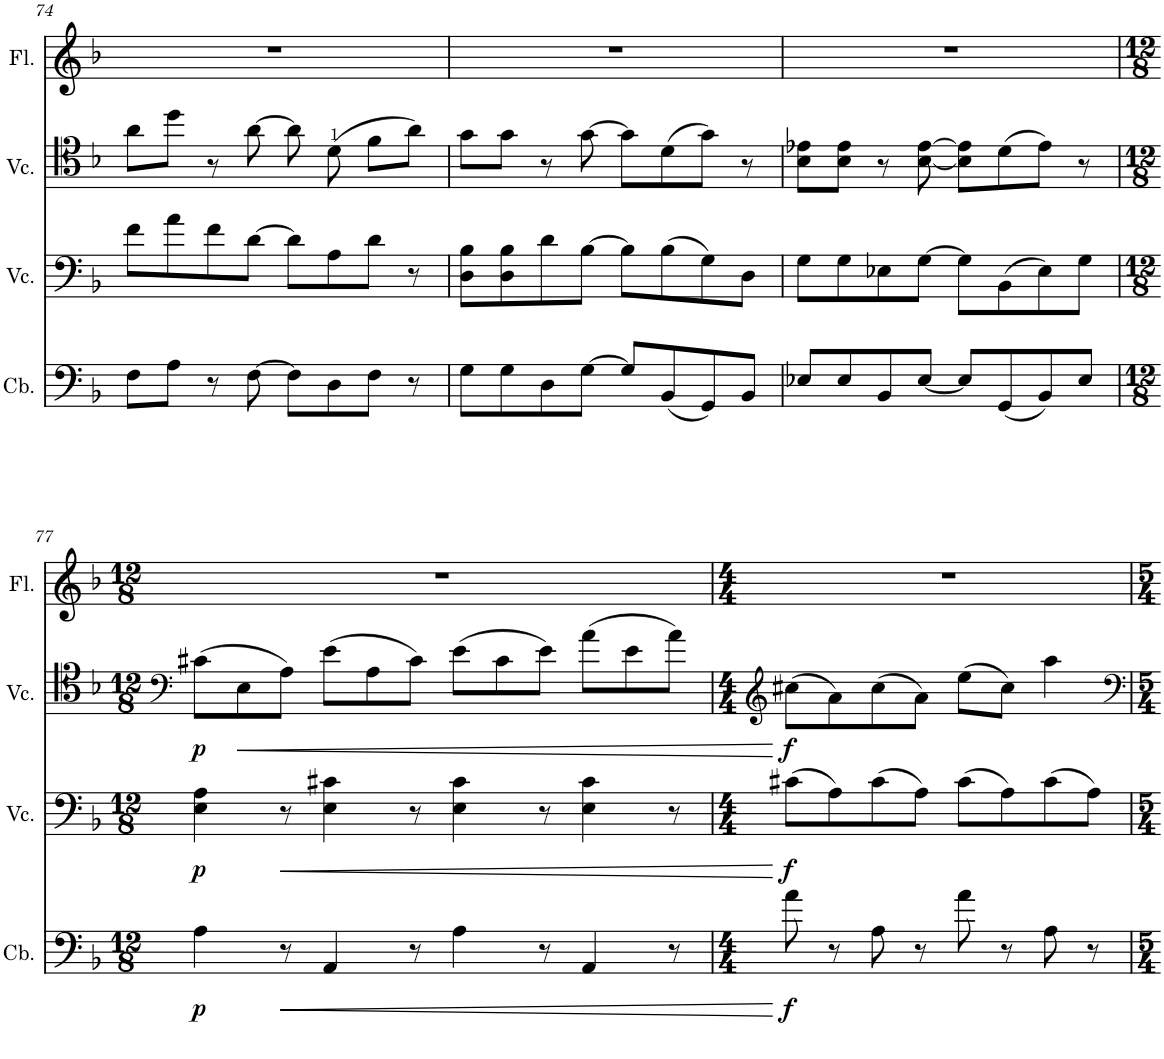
**kern	**dynam	**kern	**dynam	**kern	**dynam	**kern
*part4	*part4	*part3	*part3	*part2	*part2	*part1
*staff4	*staff4	*staff3	*staff3	*staff2	*staff2	*staff1
*I"Contrabass	*	*I"Violoncello	*	*I"Violoncello	*	*I"Flute
*I'Cb.	*	*I'Vc.	*	*I'Vc.	*	*I'Fl.
!!LO:PB:g=z
*clefF4	*	*clefF4	*	*clefC4	*	*clefG2
*Trd7c12	*	*	*	*	*	*
*k[b-]	*	*k[b-]	*	*k[b-]	*	*k[b-]
*M4/4	*	*M4/4	*	*M4/4	*	*M4/4
=74	=74	=74	=74	=74	=74	=74
8F\L	.	8f\L	.	8a\L	.	1r
8A\J	.	8a\	.	8dd\J	.	.
8r	.	8f\	.	8r	.	.
[8F\	.	[8d\J	.	[8a\	.	.
8F\L]	.	8d\L]	.	8a\]	.	.
8D\	.	8A\	.	(8d\	.	.
8F\J	.	8d\J	.	8f\L	.	.
8r	.	8r	.	8a\J)	.	.
=75	=75	=75	=75	=75	=75	=75
8G\L	.	8D\ 8B-\L	.	8g\L	.	1r
8G\	.	8D\ 8B-\	.	8g\J	.	.
8D\	.	8d\	.	8r	.	.
[8G\J	.	[8B-\J	.	[8g\	.	.
8G/L]	.	8B-\L]	.	8g\L]	.	.
(8BB-/	.	(8B-\	.	(8d\	.	.
8GG/)	.	8G\)	.	8g\J)	.	.
8BB-/J	.	8D\J	.	8r	.	.
=76	=76	=76	=76	=76	=76	=76
8E-X/L	.	8G\L	.	8B-\ 8e-X\L	.	1r
8E-/	.	8G\	.	8B-\ 8e-\J	.	.
8BB-/	.	8E-X\	.	8r	.	.
[8E-/J	.	[8G\J	.	[8B-\ [8e-\	.	.
8E-/L]	.	8G\L]	.	8B-\] 8e-\]L	.	.
(8GG/	.	(8BB-\	.	(8d\	.	.
8BB-/)	.	8E-\)	.	8e-\J)	.	.
8E-/J	.	8G\J	.	8r	.	.
!!LO:LB:g=z
=77	=77	=77	=77	=77	=77	=77
*	*	*	*	*clefF4	*	*
*M12/8	*	*M12/8	*	*M12/8	*	*M12/8
!	!LO:DY:b	!	!LO:DY:b	!	!LO:DY:b	!
4A\	p	4E\ 4A\	p	(8c#X\L	p	1.r
!	!	!	!	!	!LO:HP:b	!
.	.	.	.	8E\	<	.
!	!LO:HP:b	!	!LO:HP:b	!	!	!
8r	<	8r	<	8A\J)	.	.
4AA/	.	4E\ 4c#X\	.	(8e\L	.	.
.	.	.	.	8A\	.	.
8r	.	8r	.	8c#\J)	.	.
4A\	.	4E\ 4c#\	.	(8e\L	.	.
.	.	.	.	8c#\	.	.
8r	.	8r	.	8e\J)	.	.
4AA/	.	4E\ 4c#\	.	(8a\L	.	.
.	.	.	.	8e\	.	.
8r	.	8r	.	8a\J)	.	.
.	[	.	[	.	[	.
=78	=78	=78	=78	=78	=78	=78
*	*	*	*	*clefG2	*	*
*M4/4	*	*M4/4	*	*M4/4	*	*M4/4
!	!LO:DY:b	!	!LO:DY:b	!	!LO:DY:b	!
8a\	f	(8c#X\L	f	(8cc#X\L	f	1r
8r	.	8A\)	.	8a\)	.	.
8A\	.	(8c#\	.	(8cc#\	.	.
8r	.	8A\J)	.	8a\J)	.	.
8a\	.	(8c#\L	.	(8ee\L	.	.
8r	.	8A\)	.	8cc#\J)	.	.
8A\	.	(8c#\	.	4aa\	.	.
8r	.	8A\J)	.	.	.	.
=	=	=	=	=	=	=
*-	*-	*-	*-	*-	*-	*-
